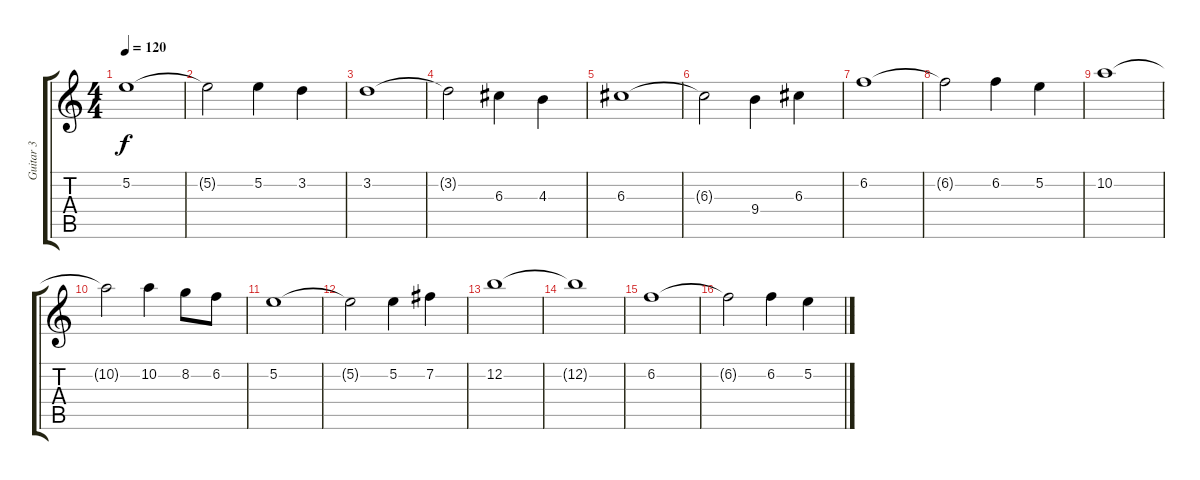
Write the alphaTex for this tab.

\track ("Guitar 3" "Guitar 3") {instrument overdrivenguitar}
\staff {score tabs}
\tuning (E4 B3 G3 D3 A2 E2) {hide}
\ts (4 4)
\tempo 120
\clef g2
\ks c
5.2.1{dy f} |
5.2{t}.2 5.2.4 3.2.4 |
3.2.1 |
3.2{t}.2 6.3.4 4.3.4 |
6.3.1 |
6.3{t}.2 9.4.4 6.3.4 |
6.2.1 |
6.2{t}.2 6.2.4 5.2.4 |
10.2.1 |
10.2{t}.2 10.2.4 8.2.8 6.2.8 |
5.2.1 |
5.2{t}.2 5.2.4 7.2.4 |
12.2.1 |
12.2{t}.1 |
6.2.1 |
6.2{t}.2 6.2.4 5.2.4
